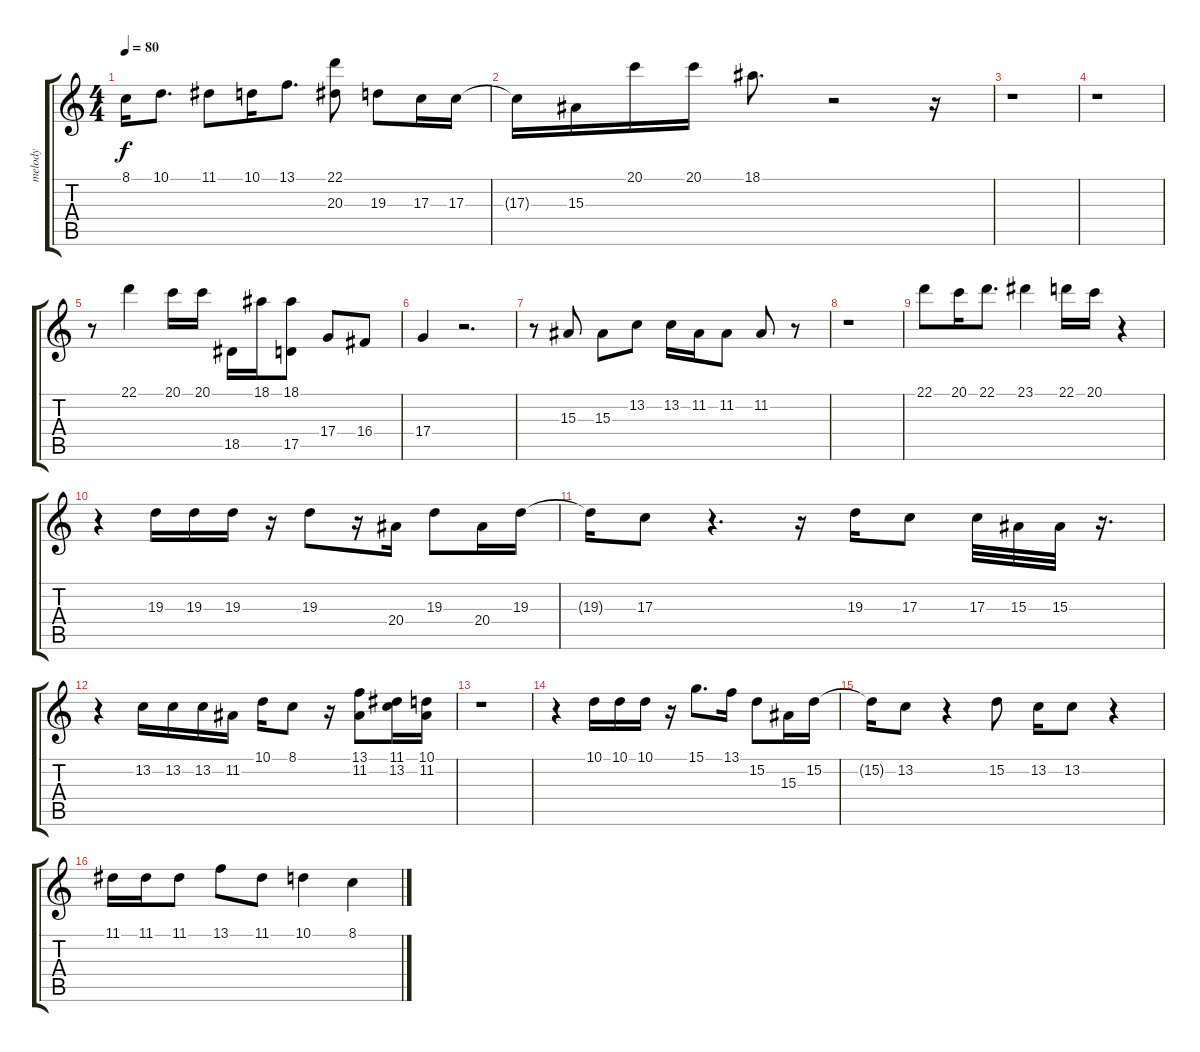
\track ("melody" "melody") {instrument ocarina}
\staff {score tabs}
\tuning (E4 B3 G3 D3 A2 E2) {hide}
\ts (4 4)
\tempo 80
\clef g2
\ks c
8.1.16{dy f} 10.1.8{d} 11.1.8 10.1.16 13.1.8{d} (22.1 20.3).8 19.3.8 17.3.16 17.3.16 |
17.3{t}.16 15.3.16 20.1.16 20.1.16 18.1.8{d} r.2 r.16 |
r.1 |
r.1 |
r.8 22.1.4 20.1.16 20.1.16 18.5.16 18.1.16 (18.1 17.5).8 17.4.8 16.4.8 |
17.4.4 r.2{d} |
r.8 15.3.8 15.3.8 13.2.8 13.2.16 11.2.16 11.2.8 11.2.8 r.8 |
r.1 |
22.1.8 20.1.16 22.1.8{d} 23.1.4 22.1.16 20.1.16 r.4 |
r.4 19.3.16 19.3.16 19.3.16 r.16 19.3.8 r.16 20.4.16 19.3.8 20.4.16 19.3.16 |
19.3{t}.16 17.3.8 r.4{d} r.16 19.3.16 17.3.8 17.3.32 15.3.32 15.3.32 r.16{d} |
r.4 13.2.16 13.2.16 13.2.16 11.2.16 10.1.16 8.1.8 r.16 (13.1 11.2).8 (11.1 13.2).16 (10.1 11.2).16 |
r.1 |
r.4 10.1.16 10.1.16 10.1.16 r.16 15.1.8{d} 13.1.16 15.2.8 15.3.16 15.2.16 |
15.2{t}.16 13.2.8 r.4 15.2.8 13.2.16 13.2.8 r.4 |
11.1.16 11.1.16 11.1.8 13.1.8 11.1.8 10.1.4 8.1.4
